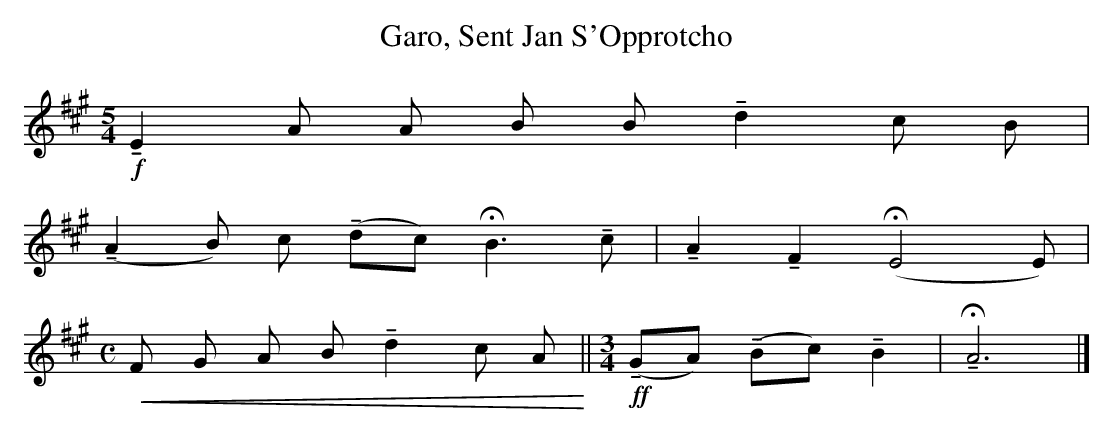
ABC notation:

X:1
T:Garo, Sent Jan S'Opprotcho
M:5/4
L:1/8
K:A
!f!!tenuto!E2 A A B B !tenuto!d2 c B |
(!tenuto!A2 B) c (!tenuto!dc) !fermata!B3 !tenuto!c | !tenuto!A2!tenuto!F2 (!fermata!E4E)|
[M:C]!crescendo(!F G A B !tenuto!d2 c A !crescendo)!||[M:3/4]!ff!(!tenuto!GA) (!tenuto!Bc) !tenuto!B2 | !fermata!!tenuto!A6|]
